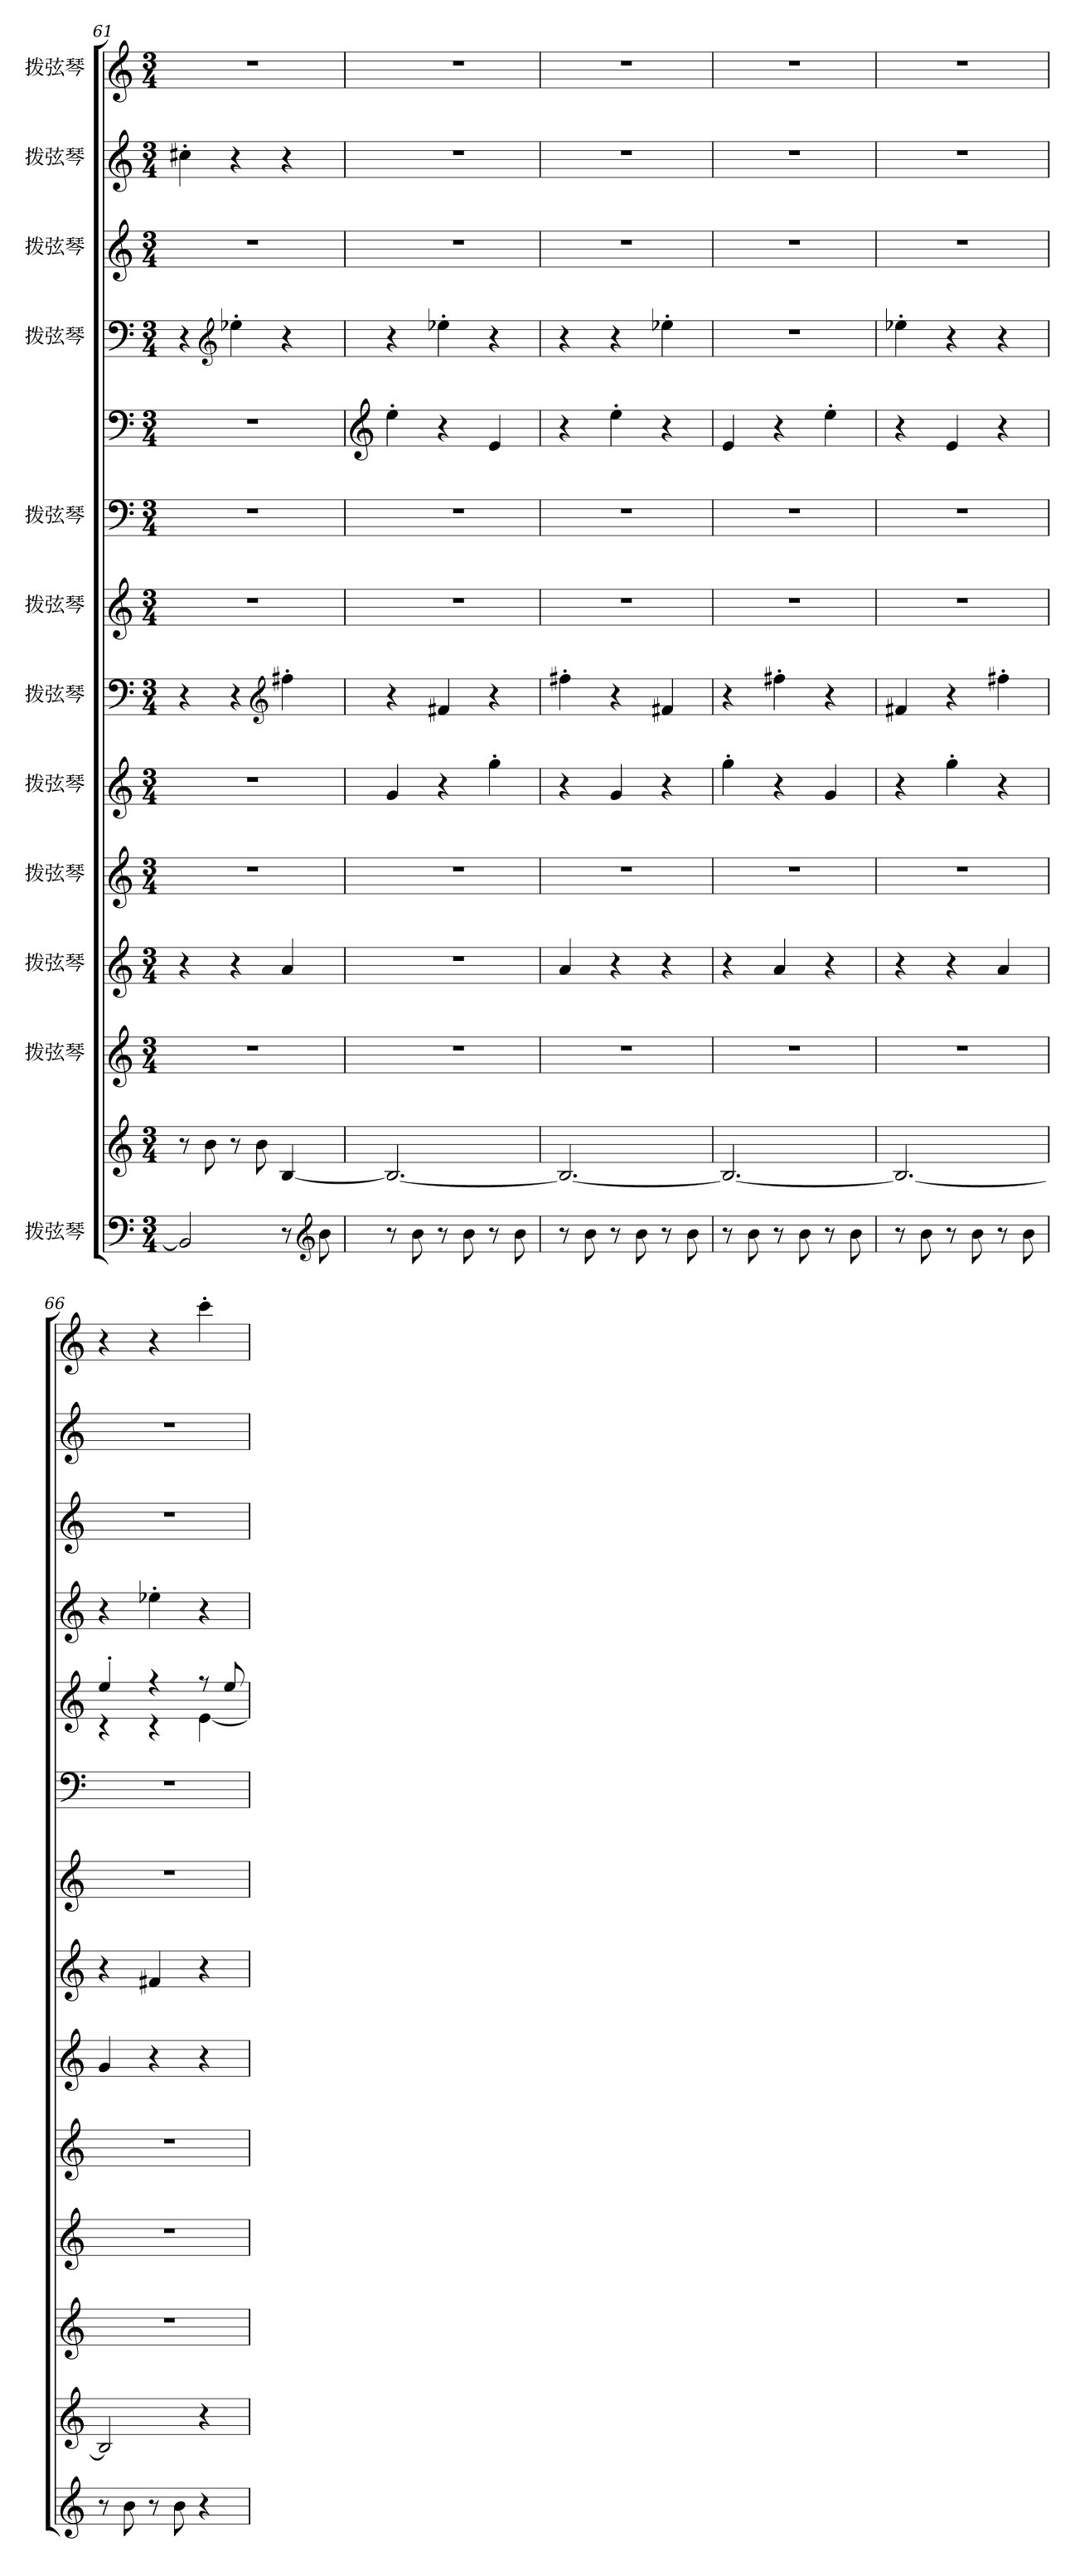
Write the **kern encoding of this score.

**kern	**kern	**kern	**kern	**kern	**kern	**kern	**kern	**kern	**kern	**kern	**kern	**kern	**kern
*part12	*part12	*part11	*part10	*part9	*part8	*part7	*part6	*part5	*part5	*part4	*part3	*part2	*part1
*staff14	*staff13	*staff12	*staff11	*staff10	*staff9	*staff8	*staff7	*staff6	*staff5	*staff4	*staff3	*staff2	*staff1
*I"拨弦琴	*	*I"拨弦琴	*I"拨弦琴	*I"拨弦琴	*I"拨弦琴	*I"拨弦琴	*I"拨弦琴	*I"拨弦琴	*	*I"拨弦琴	*I"拨弦琴	*I"拨弦琴	*I"拨弦琴
*clefF4	*clefG2	*clefG2	*clefG2	*clefG2	*clefG2	*clefF4	*clefG2	*clefF4	*clefF4	*clefF4	*clefG2	*clefG2	*clefG2
*k[]	*k[]	*k[]	*k[]	*k[]	*k[]	*k[]	*k[]	*k[]	*k[]	*k[]	*k[]	*k[]	*k[]
*M3/4	*M3/4	*M3/4	*M3/4	*M3/4	*M3/4	*M3/4	*M3/4	*M3/4	*M3/4	*M3/4	*M3/4	*M3/4	*M3/4
=61	=61	=61	=61	=61	=61	=61	=61	=61	=61	=61	=61	=61	=61
2BB/]	8r	2.r	4r	2.r	2.r	4r	2.r	2.r	2.r	4r	2.r	4cc#X'\	2.r
.	8b\	.	.	.	.	.	.	.	.	.	.	.	.
*	*	*	*	*	*	*	*	*	*	*clefG2	*	*	*
.	8r	.	4r	.	.	4r	.	.	.	4ee-X'\	.	4r	.
.	8b\	.	.	.	.	.	.	.	.	.	.	.	.
*	*	*	*	*	*	*clefG2	*	*	*	*	*	*	*
8r	[4B/	.	4a/	.	.	4ff#X'\	.	.	.	4r	.	4r	.
*clefG2	*	*	*	*	*	*	*	*	*	*	*	*	*
8b\	.	.	.	.	.	.	.	.	.	.	.	.	.
!!LO:PB:g=z
=62	=62	=62	=62	=62	=62	=62	=62	=62	=62	=62	=62	=62	=62
*	*	*	*	*	*	*	*	*	*clefG2	*	*	*	*
8r	2.B/_	2.r	2.r	2.r	4g/	4r	2.r	2.r	4ee'\	4r	2.r	2.r	2.r
8b\	.	.	.	.	.	.	.	.	.	.	.	.	.
8r	.	.	.	.	4r	4f#X/	.	.	4r	4ee-X'\	.	.	.
8b\	.	.	.	.	.	.	.	.	.	.	.	.	.
8r	.	.	.	.	4gg'\	4r	.	.	4e/	4r	.	.	.
8b\	.	.	.	.	.	.	.	.	.	.	.	.	.
=63	=63	=63	=63	=63	=63	=63	=63	=63	=63	=63	=63	=63	=63
8r	2.B/_	2.r	4a/	2.r	4r	4ff#X'\	2.r	2.r	4r	4r	2.r	2.r	2.r
8b\	.	.	.	.	.	.	.	.	.	.	.	.	.
8r	.	.	4r	.	4g/	4r	.	.	4ee'\	4r	.	.	.
8b\	.	.	.	.	.	.	.	.	.	.	.	.	.
8r	.	.	4r	.	4r	4f#X/	.	.	4r	4ee-X'\	.	.	.
8b\	.	.	.	.	.	.	.	.	.	.	.	.	.
=64	=64	=64	=64	=64	=64	=64	=64	=64	=64	=64	=64	=64	=64
8r	2.B/_	2.r	4r	2.r	4gg'\	4r	2.r	2.r	4e/	2.r	2.r	2.r	2.r
8b\	.	.	.	.	.	.	.	.	.	.	.	.	.
8r	.	.	4a/	.	4r	4ff#X'\	.	.	4r	.	.	.	.
8b\	.	.	.	.	.	.	.	.	.	.	.	.	.
8r	.	.	4r	.	4g/	4r	.	.	4ee'\	.	.	.	.
8b\	.	.	.	.	.	.	.	.	.	.	.	.	.
=65	=65	=65	=65	=65	=65	=65	=65	=65	=65	=65	=65	=65	=65
8r	2.B/_	2.r	4r	2.r	4r	4f#X/	2.r	2.r	4r	4ee-X'\	2.r	2.r	2.r
8b\	.	.	.	.	.	.	.	.	.	.	.	.	.
8r	.	.	4r	.	4gg'\	4r	.	.	4e/	4r	.	.	.
8b\	.	.	.	.	.	.	.	.	.	.	.	.	.
8r	.	.	4a/	.	4r	4ff#X'\	.	.	4r	4r	.	.	.
8b\	.	.	.	.	.	.	.	.	.	.	.	.	.
=66	=66	=66	=66	=66	=66	=66	=66	=66	=66	=66	=66	=66	=66
*	*	*	*	*	*	*	*	*	*^	*	*	*	*
8r	2B/]	2.r	2.r	2.r	4g/	4r	2.r	2.r	4ee'/	4r	4r	2.r	2.r	4r
8b\	.	.	.	.	.	.	.	.	.	.	.	.	.	.
8r	.	.	.	.	4r	4f#X/	.	.	4r	4r	4ee-X'\	.	.	4r
8b\	.	.	.	.	.	.	.	.	.	.	.	.	.	.
4r	4r	.	.	.	4r	4r	.	.	8r	[4e\	4r	.	.	4ccc'\
.	.	.	.	.	.	.	.	.	8ee/	.	.	.	.	.
*	*	*	*	*	*	*	*	*	*v	*v	*	*	*	*
=	=	=	=	=	=	=	=	=	=	=	=	=	=
*-	*-	*-	*-	*-	*-	*-	*-	*-	*-	*-	*-	*-	*-
